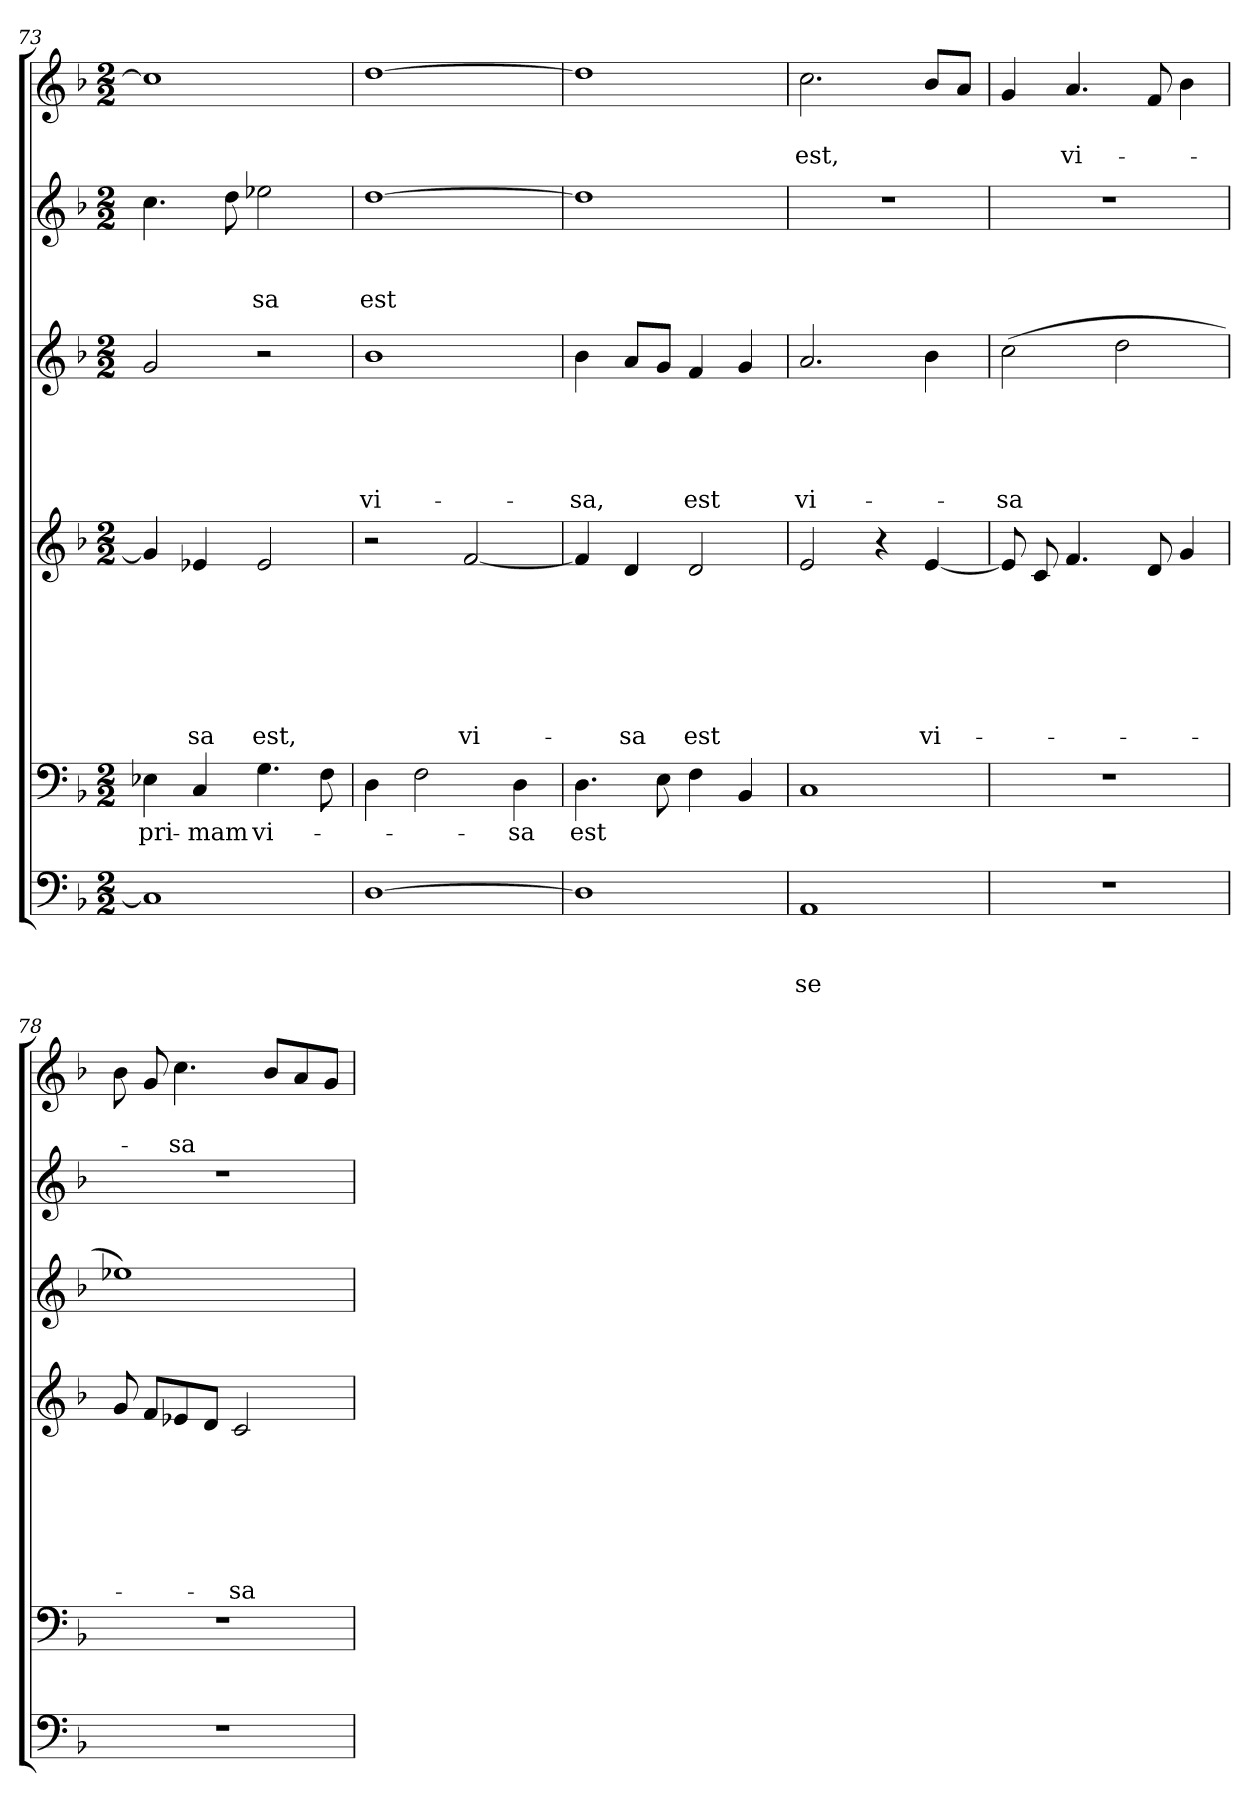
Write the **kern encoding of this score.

**kern	**text	**text	**text	**kern	**text	**kern	**text	**text	**text	**text	**text	**text	**text	**kern	**text	**text	**text	**text	**text	**kern	**text	**text	**text	**kern	**text	**text
*part6	*part6	*part6	*part6	*part5	*part5	*part4	*part4	*part4	*part4	*part4	*part4	*part4	*part4	*part3	*part3	*part3	*part3	*part3	*part3	*part2	*part2	*part2	*part2	*part1	*part1	*part1
*staff6	*staff6	*staff6	*staff6	*staff5	*staff5	*staff4	*staff4	*staff4	*staff4	*staff4	*staff4	*staff4	*staff4	*staff3	*staff3	*staff3	*staff3	*staff3	*staff3	*staff2	*staff2	*staff2	*staff2	*staff1	*staff1	*staff1
*clefF4	*	*	*	*clefF4	*	*clefG2	*	*	*	*	*	*	*	*clefG2	*	*	*	*	*	*clefG2	*	*	*	*clefG2	*	*
*	*	*	*	*	*	*ITrd7c12	*	*	*	*	*	*	*	*ITrd7c12	*	*	*	*	*	*ITrd7c12	*	*	*	*	*	*
*k[b-]	*	*	*	*k[b-]	*	*k[b-]	*	*	*	*	*	*	*	*k[b-]	*	*	*	*	*	*k[b-]	*	*	*	*k[b-]	*	*
*F:	*	*	*	*F:	*	*F:	*	*	*	*	*	*	*	*F:	*	*	*	*	*	*F:	*	*	*	*F:	*	*
*M2/2	*	*	*	*M2/2	*	*M2/2	*	*	*	*	*	*	*	*M2/2	*	*	*	*	*	*M2/2	*	*	*	*M2/2	*	*
=73	=73	=73	=73	=73	=73	=73	=73	=73	=73	=73	=73	=73	=73	=73	=73	=73	=73	=73	=73	=73	=73	=73	=73	=73	=73	=73
!	!	!	!	!	!LO:LY:b	!	!	!	!	!	!	!	!	!	!	!	!	!	!	!	!	!	!	!	!	!
1C]	.	.	.	4E-i\	pri-	4G/]	.	.	.	.	.	.	.	2G/	.	.	.	.	.	4.c\	.	.	.	1cc]	.	.
!	!	!	!	!	!LO:LY:b	!	!	!	!	!	!	!	!LO:LY:b	!	!	!	!	!	!	!	!	!	!	!	!	!
.	.	.	.	4C/	-mam	4E-i/	.	.	.	.	.	.	-sa	.	.	.	.	.	.	.	.	.	.	.	.	.
.	.	.	.	.	.	.	.	.	.	.	.	.	.	.	.	.	.	.	.	8d\	.	.	.	.	.	.
!	!	!	!	!	!LO:LY:b	!	!	!	!	!	!	!	!LO:LY:b	!	!	!	!	!	!	!	!	!	!LO:LY:b	!	!	!
.	.	.	.	4.G\	vi-	2E-/	.	.	.	.	.	.	est,	2r	.	.	.	.	.	2e-i\	.	.	-sa	.	.	.
.	.	.	.	8F\	.	.	.	.	.	.	.	.	.	.	.	.	.	.	.	.	.	.	.	.	.	.
=74	=74	=74	=74	=74	=74	=74	=74	=74	=74	=74	=74	=74	=74	=74	=74	=74	=74	=74	=74	=74	=74	=74	=74	=74	=74	=74
!	!	!	!	!	!	!	!	!	!	!	!	!	!	!	!	!	!	!	!LO:LY:b	!	!	!	!LO:LY:b	!	!	!
[<1D	.	.	.	4D\	.	2r	.	.	.	.	.	.	.	1B-	.	.	.	.	vi-	[>1d	.	.	est	[>1dd	.	.
.	.	.	.	2F\	.	.	.	.	.	.	.	.	.	.	.	.	.	.	.	.	.	.	.	.	.	.
!	!	!	!	!	!	!	!	!	!	!	!	!	!LO:LY:b	!	!	!	!	!	!	!	!	!	!	!	!	!
.	.	.	.	.	.	[<2F/	.	.	.	.	.	.	vi-	.	.	.	.	.	.	.	.	.	.	.	.	.
!	!	!	!	!	!LO:LY:b	!	!	!	!	!	!	!	!	!	!	!	!	!	!	!	!	!	!	!	!	!
.	.	.	.	4D\	-sa	.	.	.	.	.	.	.	.	.	.	.	.	.	.	.	.	.	.	.	.	.
=75	=75	=75	=75	=75	=75	=75	=75	=75	=75	=75	=75	=75	=75	=75	=75	=75	=75	=75	=75	=75	=75	=75	=75	=75	=75	=75
!	!	!	!	!	!LO:LY:b	!	!	!	!	!	!	!	!	!	!	!	!	!	!LO:LY:b	!	!	!	!	!	!	!
1D]	.	.	.	4.D\	est	4F/]	.	.	.	.	.	.	.	4B-\	.	.	.	.	-sa,	1d]	.	.	.	1dd]	.	.
!	!	!	!	!	!	!	!	!	!	!	!	!	!LO:LY:b	!	!	!	!	!	!	!	!	!	!	!	!	!
.	.	.	.	.	.	4D/	.	.	.	.	.	.	-sa	8A/L	.	.	.	.	.	.	.	.	.	.	.	.
.	.	.	.	8E\	.	.	.	.	.	.	.	.	.	8G/J	.	.	.	.	.	.	.	.	.	.	.	.
!	!	!	!	!	!	!	!	!	!	!	!	!	!LO:LY:b	!	!	!	!	!	!LO:LY:b	!	!	!	!	!	!	!
.	.	.	.	4F\	.	2D/	.	.	.	.	.	.	est	4F/	.	.	.	.	est	.	.	.	.	.	.	.
.	.	.	.	4BB-/	.	.	.	.	.	.	.	.	.	4G/	.	.	.	.	.	.	.	.	.	.	.	.
=76	=76	=76	=76	=76	=76	=76	=76	=76	=76	=76	=76	=76	=76	=76	=76	=76	=76	=76	=76	=76	=76	=76	=76	=76	=76	=76
!	!	!	!LO:LY:b	!	!	!	!	!	!	!	!	!	!	!	!	!	!	!	!LO:LY:b	!	!	!	!	!	!	!LO:LY:b
1AA	.	.	se-	1C	.	2E/	.	.	.	.	.	.	.	2.A/	.	.	.	.	vi-	1r	.	.	.	2.cc\	.	est,
.	.	.	.	.	.	4r	.	.	.	.	.	.	.	.	.	.	.	.	.	.	.	.	.	.	.	.
!	!	!	!	!	!	!	!	!	!	!	!	!	!LO:LY:b	!	!	!	!	!	!	!	!	!	!	!	!	!
.	.	.	.	.	.	[<4E/	.	.	.	.	.	.	vi-	4B-\	.	.	.	.	.	.	.	.	.	8b-/L	.	.
.	.	.	.	.	.	.	.	.	.	.	.	.	.	.	.	.	.	.	.	.	.	.	.	8a/J	.	.
=77	=77	=77	=77	=77	=77	=77	=77	=77	=77	=77	=77	=77	=77	=77	=77	=77	=77	=77	=77	=77	=77	=77	=77	=77	=77	=77
!	!	!	!	!	!	!	!	!	!	!	!	!	!	!	!	!	!	!	!LO:LY:b	!	!	!	!	!	!	!
1r	.	.	.	1r	.	8E/]	.	.	.	.	.	.	.	(>2c\	.	.	.	.	-sa	1r	.	.	.	4g/	.	.
.	.	.	.	.	.	8C/	.	.	.	.	.	.	.	.	.	.	.	.	.	.	.	.	.	.	.	.
!	!	!	!	!	!	!	!	!	!	!	!	!	!	!	!	!	!	!	!	!	!	!	!	!	!	!LO:LY:b
.	.	.	.	.	.	4.F/	.	.	.	.	.	.	.	.	.	.	.	.	.	.	.	.	.	4.a/	.	vi-
.	.	.	.	.	.	.	.	.	.	.	.	.	.	2d\	.	.	.	.	.	.	.	.	.	.	.	.
.	.	.	.	.	.	8D/	.	.	.	.	.	.	.	.	.	.	.	.	.	.	.	.	.	8f/	.	.
.	.	.	.	.	.	4G/	.	.	.	.	.	.	.	.	.	.	.	.	.	.	.	.	.	4b-\	.	.
=78	=78	=78	=78	=78	=78	=78	=78	=78	=78	=78	=78	=78	=78	=78	=78	=78	=78	=78	=78	=78	=78	=78	=78	=78	=78	=78
1r	.	.	.	1r	.	8G/	.	.	.	.	.	.	.	1e-i)	.	.	.	.	.	1r	.	.	.	8b-\	.	.
.	.	.	.	.	.	8F/L	.	.	.	.	.	.	.	.	.	.	.	.	.	.	.	.	.	8g/	.	.
!	!	!	!	!	!	!	!	!	!	!	!	!	!	!	!	!	!	!	!	!	!	!	!	!	!	!LO:LY:b
.	.	.	.	.	.	8E-i/	.	.	.	.	.	.	.	.	.	.	.	.	.	.	.	.	.	4.cc\	.	-sa
.	.	.	.	.	.	8D/J	.	.	.	.	.	.	.	.	.	.	.	.	.	.	.	.	.	.	.	.
!	!	!	!	!	!	!	!	!	!	!	!	!	!LO:LY:b	!	!	!	!	!	!	!	!	!	!	!	!	!
.	.	.	.	.	.	2C/	.	.	.	.	.	.	-sa	.	.	.	.	.	.	.	.	.	.	.	.	.
.	.	.	.	.	.	.	.	.	.	.	.	.	.	.	.	.	.	.	.	.	.	.	.	8b-/L	.	.
.	.	.	.	.	.	.	.	.	.	.	.	.	.	.	.	.	.	.	.	.	.	.	.	8a/	.	.
.	.	.	.	.	.	.	.	.	.	.	.	.	.	.	.	.	.	.	.	.	.	.	.	8g/J	.	.
=	=	=	=	=	=	=	=	=	=	=	=	=	=	=	=	=	=	=	=	=	=	=	=	=	=	=
*-	*-	*-	*-	*-	*-	*-	*-	*-	*-	*-	*-	*-	*-	*-	*-	*-	*-	*-	*-	*-	*-	*-	*-	*-	*-	*-
